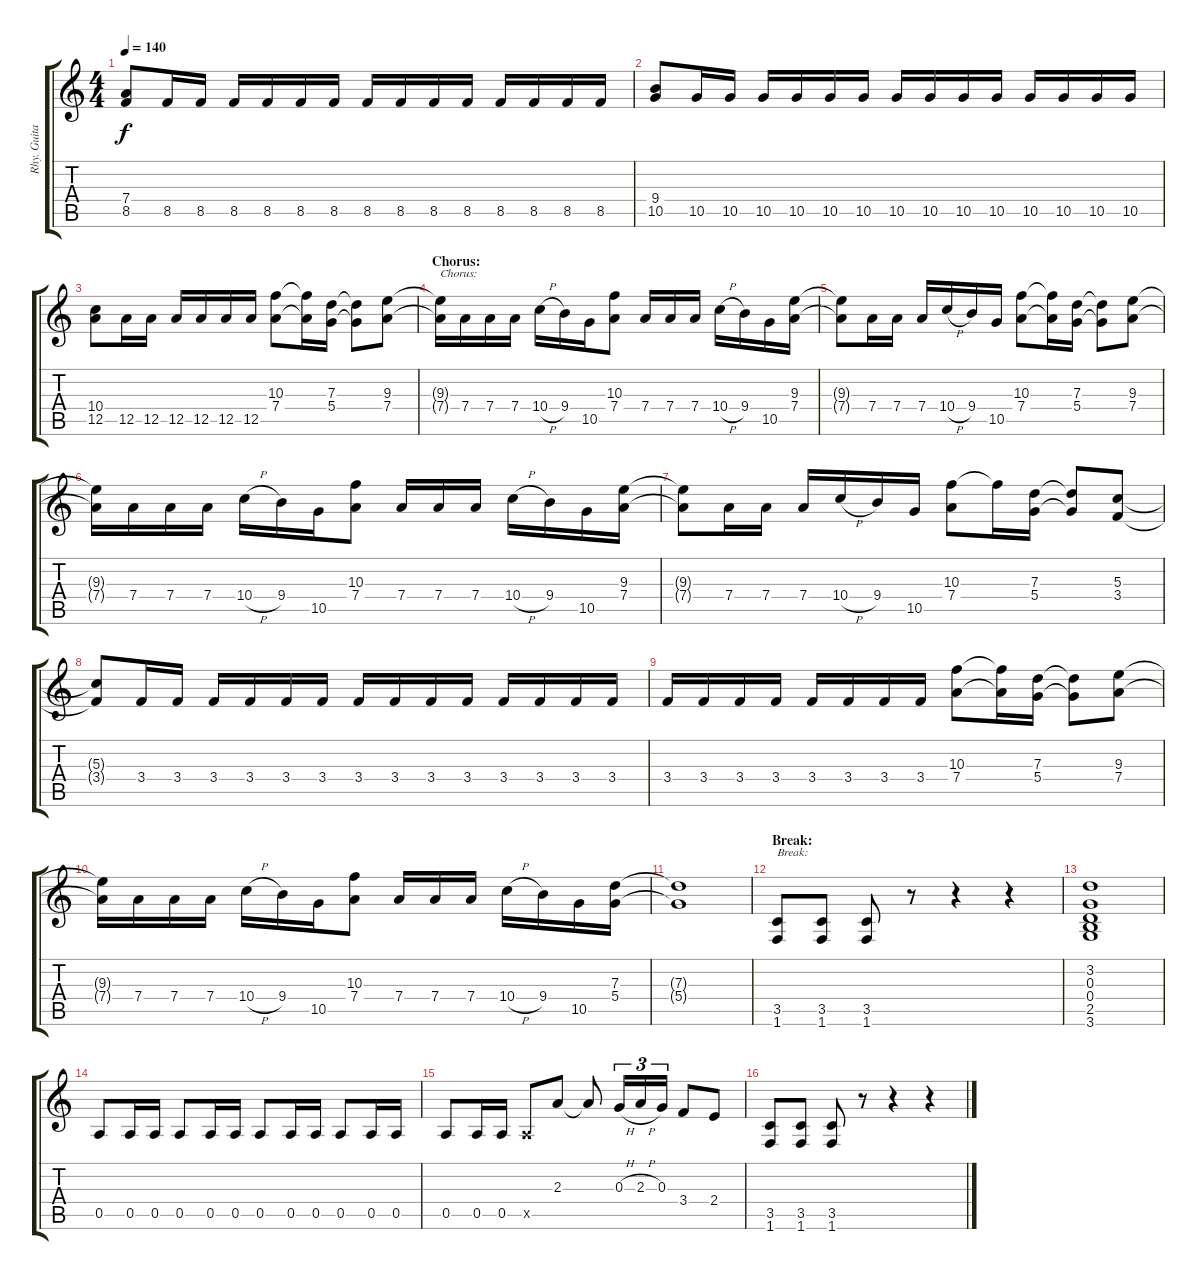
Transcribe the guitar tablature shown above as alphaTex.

\track ("Rhy. Guitar 2" "Rhy. Guita") {instrument distortionguitar}
\staff {score tabs}
\tuning (E4 B3 G3 D3 A2 E2) {hide}
\ts (4 4)
\tempo 140
\clef g2
\ks c
(7.4 8.5).8{dy f} 8.5.16 8.5.16 8.5.16 8.5.16 8.5.16 8.5.16 8.5.16 8.5.16 8.5.16 8.5.16 8.5.16 8.5.16 8.5.16 8.5.16 |
(9.4 10.5).8 10.5.16 10.5.16 10.5.16 10.5.16 10.5.16 10.5.16 10.5.16 10.5.16 10.5.16 10.5.16 10.5.16 10.5.16 10.5.16 10.5.16 |
(10.4 12.5).8 12.5.16 12.5.16 12.5.16 12.5.16 12.5.16 12.5.16 (10.3 7.4).8 (10.3{t} 7.4{t}).16 (7.3 5.4).16 (7.3{t} 5.4{t}).8 (9.3 7.4).8 |
\section ("" "Chorus:")
(9.3{t} 7.4{t}).16{txt "Chorus:"} 7.4.16 7.4.16 7.4.16 10.4{h}.16 9.4.16 10.5.16 (10.3 7.4).8 7.4.16 7.4.16 7.4.16 10.4{h}.16 9.4.16 10.5.16 (9.3 7.4).16 |
(9.3{t} 7.4{t}).8 7.4.16 7.4.16 7.4.16 10.4{h}.16 9.4.16 10.5.16 (10.3 7.4).8 (10.3{t} 7.4{t}).16 (7.3 5.4).16 (7.3{t} 5.4{t}).8 (9.3 7.4).8 |
(9.3{t} 7.4{t}).16 7.4.16 7.4.16 7.4.16 10.4{h}.16 9.4.16 10.5.16 (10.3 7.4).8 7.4.16 7.4.16 7.4.16 10.4{h}.16 9.4.16 10.5.16 (9.3 7.4).16 |
(9.3{t} 7.4{t}).8 7.4.16 7.4.16 7.4.16 10.4{h}.16 9.4.16 10.5.16 (10.3 7.4).8 10.3{t}.16 (7.3 5.4).16 (7.3{t} 5.4{t}).8 (5.3 3.4).8 |
(5.3{t} 3.4{t}).8 3.4.16 3.4.16 3.4.16 3.4.16 3.4.16 3.4.16 3.4.16 3.4.16 3.4.16 3.4.16 3.4.16 3.4.16 3.4.16 3.4.16 |
3.4.16 3.4.16 3.4.16 3.4.16 3.4.16 3.4.16 3.4.16 3.4.16 (10.3 7.4).8 (10.3{t} 7.4{t}).16 (7.3 5.4).16 (7.3{t} 5.4{t}).8 (9.3 7.4).8 |
(9.3{t} 7.4{t}).16 7.4.16 7.4.16 7.4.16 10.4{h}.16 9.4.16 10.5.16 (10.3 7.4).8 7.4.16 7.4.16 7.4.16 10.4{h}.16 9.4.16 10.5.16 (7.3 5.4).16 |
(7.3{t} 5.4{t}).1 |
\section ("" "Break:")
(3.5 1.6).8{txt "Break:"} (3.5 1.6).8 (3.5 1.6).8 r.8 r.4 r.4 |
(3.2 0.3 0.4 2.5 3.6).1 |
0.5.8 0.5.16 0.5.16 0.5.8 0.5.16 0.5.16 0.5.8 0.5.16 0.5.16 0.5.8 0.5.16 0.5.16 |
0.5.8 0.5.16 0.5.16 0.5{x}.8 2.3.8 2.3{t}.8 0.3{h}.16{tu (3 2)} 2.3{h}.16{tu (3 2)} 0.3.16{tu (3 2)} 3.4.8 2.4.8 |
(3.5 1.6).8 (3.5 1.6).8 (3.5 1.6).8 r.8 r.4 r.4
